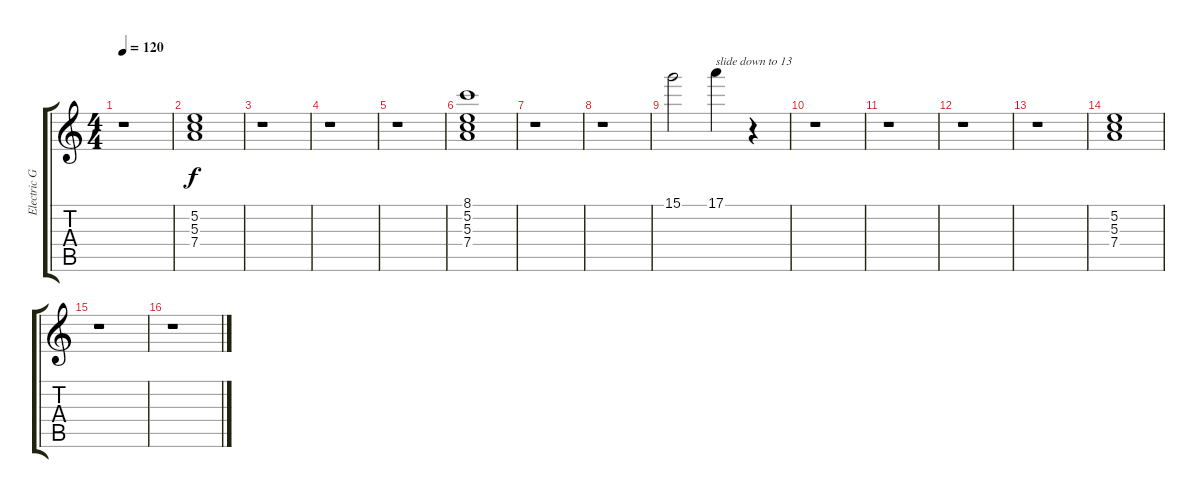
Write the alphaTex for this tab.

\track ("Electric Guitar" "Electric G") {instrument overdrivenguitar}
\staff {score tabs}
\tuning (E4 B3 G3 D3 A2 E2) {hide}
\ts (4 4)
\tempo 120
\clef g2
\ks c
r.1{dy f} |
(5.2 5.3 7.4).1 |
r.1 |
r.1 |
r.1 |
(8.1 5.2 5.3 7.4).1 |
r.1 |
r.1 |
15.1.2 17.1.4{txt "slide down to 13"} r.4 |
r.1 |
r.1 |
r.1 |
r.1 |
(5.2 5.3 7.4).1 |
r.1 |
r.1
